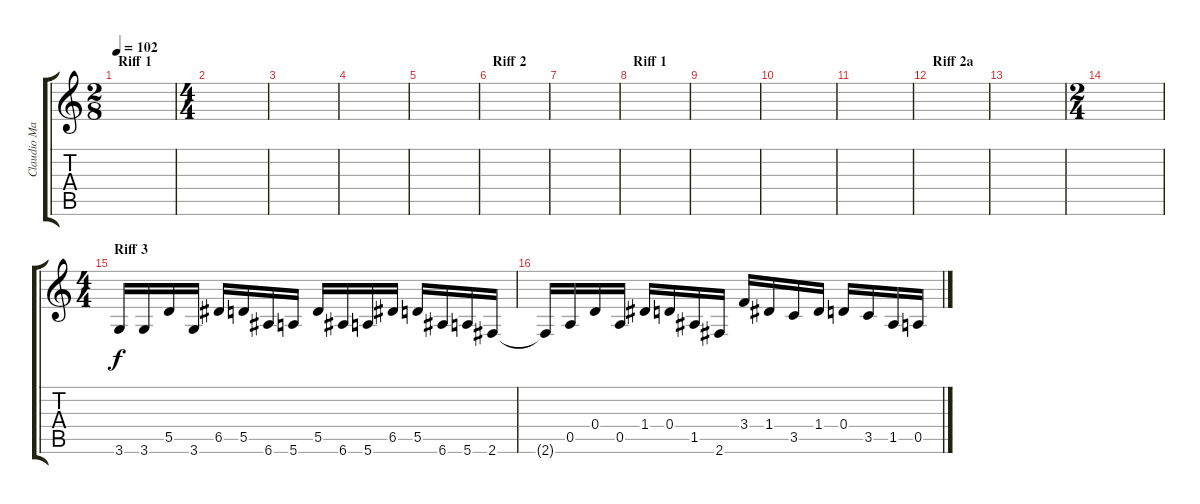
\track ("Claudio Marciello (Gtr 4)" "Claudio Ma") {instrument distortionguitar}
\staff {score tabs}
\tuning (E4 B3 G3 D3 A2 E2) {hide}
\ts (2 8)
\section ("" "Riff 1")
\tempo 102
\clef g2
\ks c
|
\ts (4 4)
|
|
|
|
\section ("" "Riff 2")
|
|
\section ("" "Riff 1")
|
|
|
|
\section ("" "Riff 2a")
|
|
\ts (2 4)
|
\ts (4 4)
\section ("" "Riff 3")
3.6.16 3.6.16 5.5.16 3.6.16 6.5.16 5.5.16 6.6.16 5.6.16 5.5.16 6.6.16 5.6.16 6.5.16 5.5.16 6.6.16 5.6.16 2.6.16 |
2.6{t}.16 0.5.16 0.4.16 0.5.16 1.4.16 0.4.16 1.5.16 2.6.16 3.4.16 1.4.16 3.5.16 1.4.16 0.4.16 3.5.16 1.5.16 0.5.16
